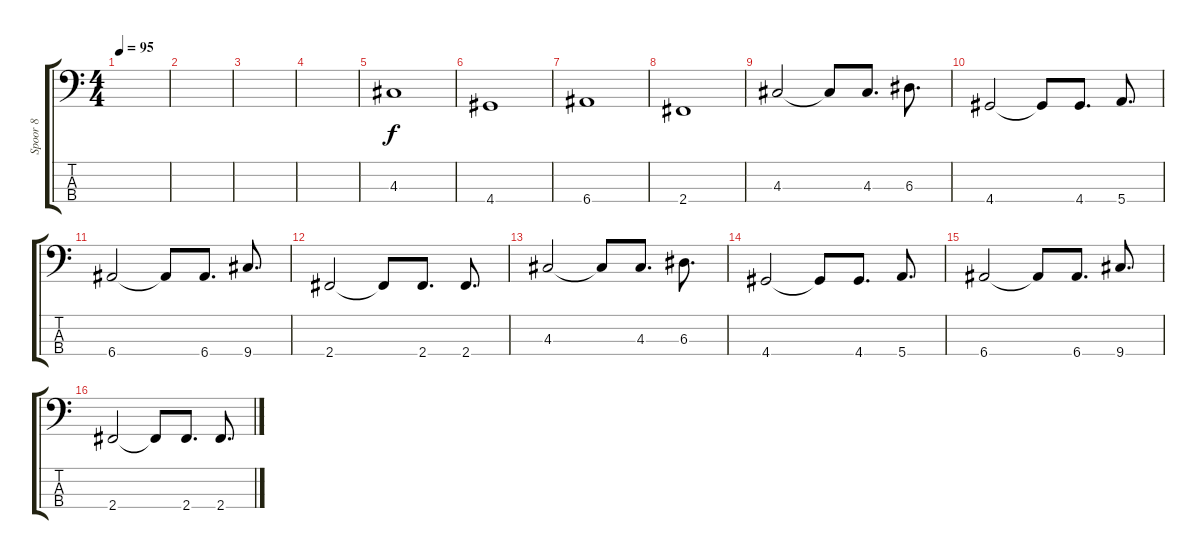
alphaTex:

\track ("Spoor 8" "Spoor 8") {instrument electricbassfinger}
\staff {score tabs}
\tuning (G2 D2 A1 E1) {hide}
\ts (4 4)
\tempo 95
\clef f4
\ks c
|
|
|
|
4.3.1 |
4.4.1 |
6.4.1 |
2.4.1 |
4.3.2 4.3{t}.8 4.3.8{d} 6.3.8{d} |
4.4.2 4.4{t}.8 4.4.8{d} 5.4.8{d} |
6.4.2 6.4{t}.8 6.4.8{d} 9.4.8{d} |
2.4.2 2.4{t}.8 2.4.8{d} 2.4.8{d} |
4.3.2 4.3{t}.8 4.3.8{d} 6.3.8{d} |
4.4.2 4.4{t}.8 4.4.8{d} 5.4.8{d} |
6.4.2 6.4{t}.8 6.4.8{d} 9.4.8{d} |
2.4.2 2.4{t}.8 2.4.8{d} 2.4.8{d}
